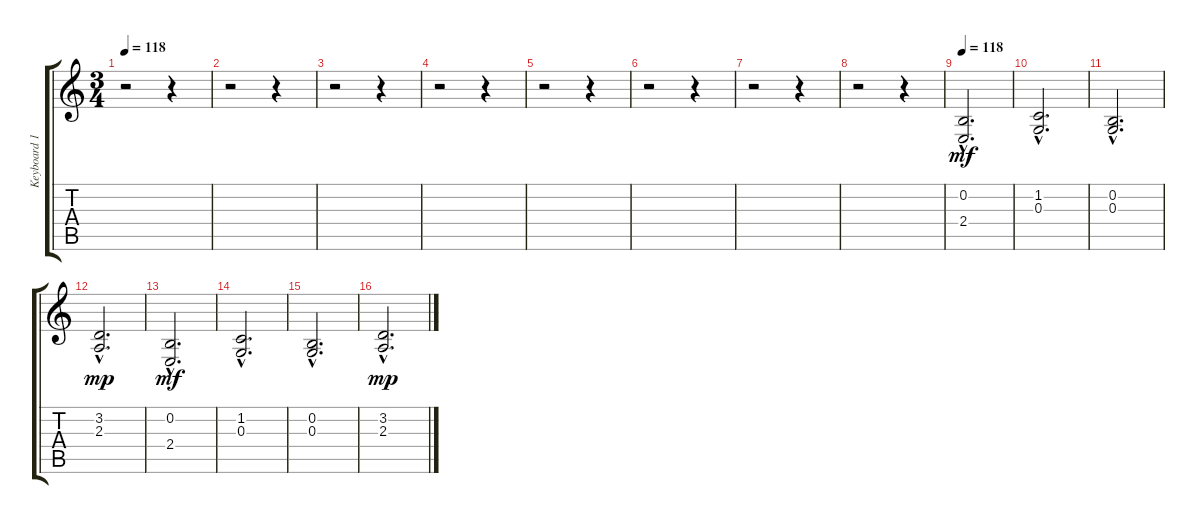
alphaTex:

\track ("Keyboard 1" "Keyboard 1") {instrument choiraahs}
\staff {score tabs}
\tuning (E4 B3 G3 D3 A2 E2) {hide}
\ts (3 4)
\tempo 118
\clef g2
\ks c
r.2{dy mf} r.4 |
r.2 r.4 |
r.2 r.4 |
r.2 r.4 |
r.2 r.4 |
r.2 r.4 |
r.2 r.4 |
r.2 r.4 |
\tempo 118
(0.2{hac} 2.4{hac}).2{d volume 9 instrument choiraahs} |
(1.2{hac} 0.3{hac}).2{d} |
(0.2{hac} 0.3{hac}).2{d} |
(3.2{hac} 2.3{hac}).2{d dy mp} |
(0.2{hac} 2.4{hac}).2{d dy mf} |
(1.2{hac} 0.3{hac}).2{d} |
(0.2{hac} 0.3{hac}).2{d} |
(3.2{hac} 2.3{hac}).2{d dy mp}
